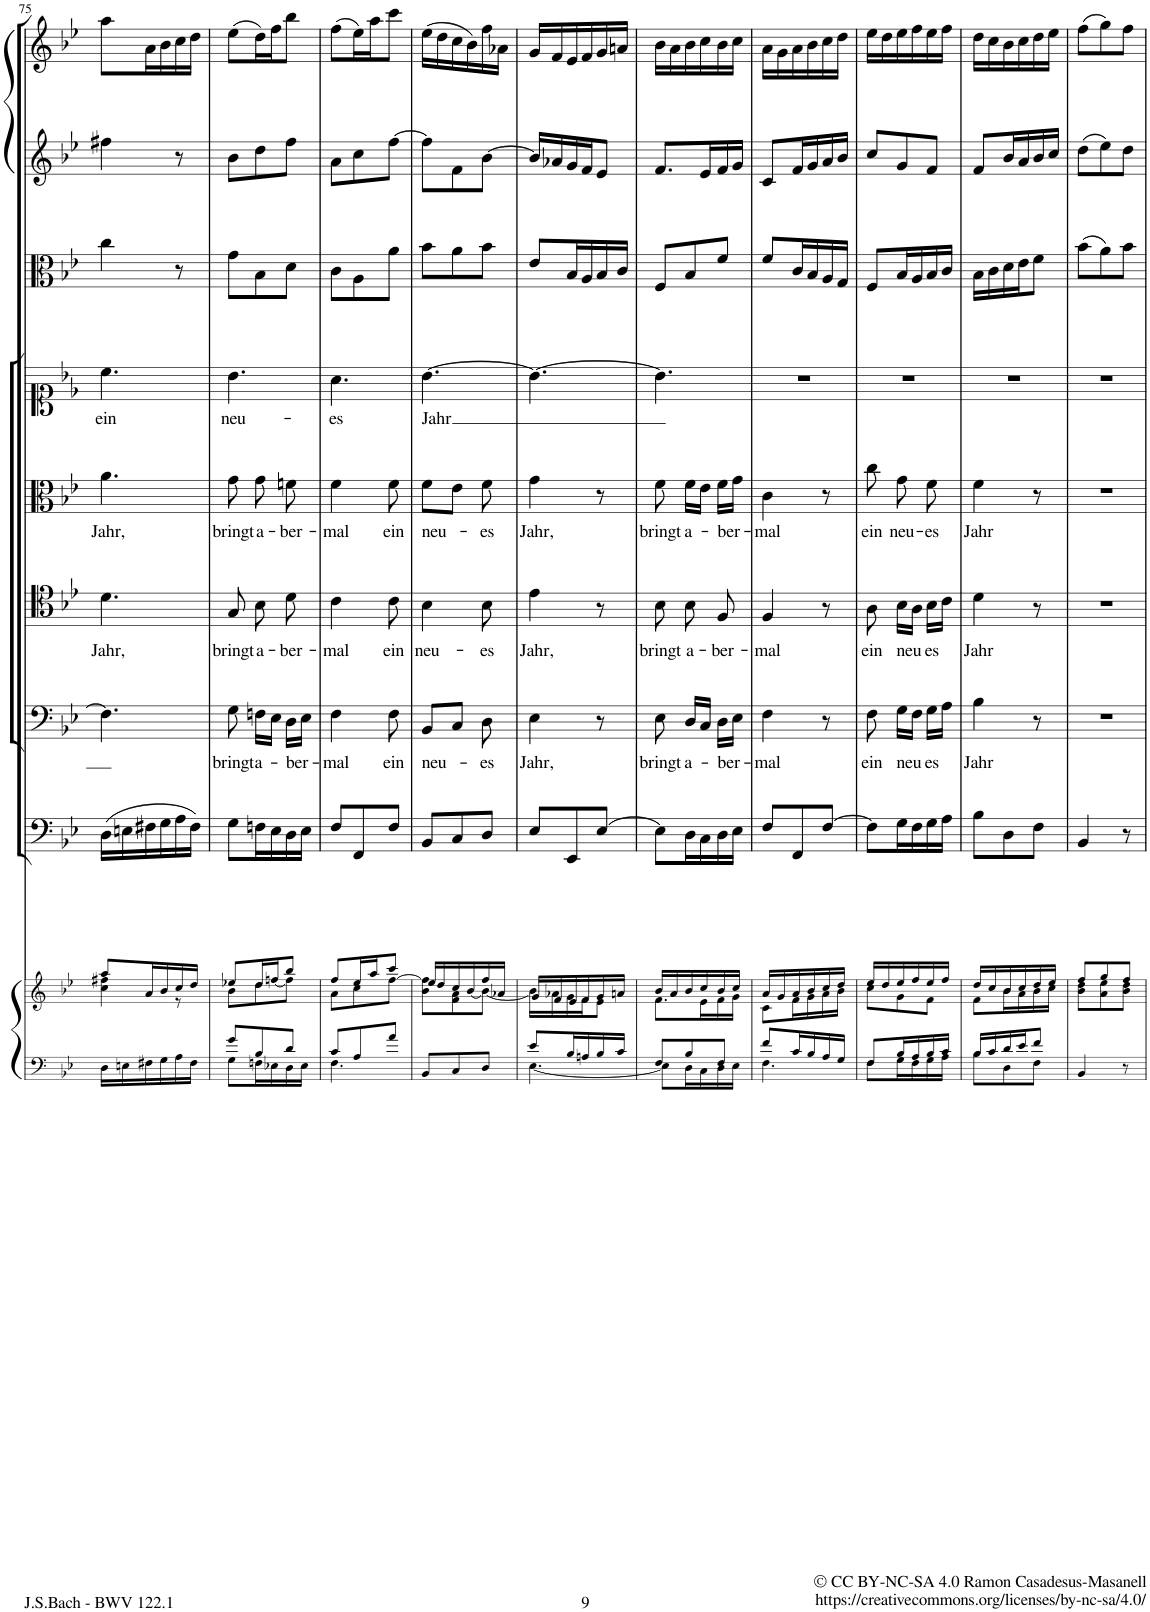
**kern	**kern	**kern	**kern	**text	**kern	**text	**kern	**text	**kern	**text	**kern	**kern	**kern
*part9	*part9	*part8	*part7	*part7	*part6	*part6	*part5	*part5	*part4	*part4	*part3	*part2	*part1
*staff10	*staff9	*staff8	*staff7	*staff7	*staff6	*staff6	*staff5	*staff5	*staff4	*staff4	*staff3	*staff2	*staff1
*I"Piano reduction	*	*I"Continuo	*I"Basso	*	*I"Tenore	*	*I"Alto	*	*I"Soprano	*	*I"Taille Viola	*I"Oboe II Violino II	*I"Oboe I Violino I
*I'Pno	*	*	*	*	*	*	*	*	*	*	*I'Vla	*I'Ob	*I'Ob
!!LO:PB:g=z
*clefF4	*clefG2	*clefF4	*clefF4	*	*clefC4	*	*clefC3	*	*clefC1	*	*clefC3	*clefG2	*clefG2
*k[b-e-]	*k[b-e-]	*k[b-e-]	*k[b-e-]	*	*k[b-e-]	*	*k[b-e-]	*	*k[b-e-]	*	*k[b-e-]	*k[b-e-]	*k[b-e-]
*M3/8	*M3/8	*M3/8	*M3/8	*	*M3/8	*	*M3/8	*	*M3/8	*	*M3/8	*M3/8	*M3/8
=75	=75	=75	=75	=75	=75	=75	=75	=75	=75	=75	=75	=75	=75
*	*^	*	*	*	*	*	*	*	*	*	*	*	*
!	!	!	!	!	!	!	!LO:LY:b	!	!LO:LY:b	!	!LO:LY:b	!	!	!
16D\LL	8aa/L	4cc\ 4ff#X\	(16D\LL	4.F#\]	.	4.d\	Jahr,	4.a\	Jahr,	4.cc\	ein	4cc\	4ff#X\	8aa\L
16En\	.	.	16En\	.	.	.	.	.	.	.	.	.	.	.
16F#X\	16a/L	.	16F#X\	.	.	.	.	.	.	.	.	.	.	16a\L
16G\	16b-/	.	16G\	.	.	.	.	.	.	.	.	.	.	16b-\
16A\	16cc/	8r	16A\	.	.	.	.	.	.	.	.	8r	8r	16cc\
16F#\JJ	16dd/JJ	.	16F#\JJ)	.	.	.	.	.	.	.	.	.	.	16dd\JJ
=76	=76	=76	=76	=76	=76	=76	=76	=76	=76	=76	=76	=76	=76	=76
*^	*	*	*	*	*	*	*	*	*	*	*	*	*	*
!	!	!	!	!	!	!LO:LY:b	!	!LO:LY:b	!	!LO:LY:b	!	!LO:LY:b	!	!	!
8g/L	8G\L	8ee-X/L	8b-\L	8G\L	8G\	bringt	8G/	bringt	8g\	bringt	4.b-\	neu-	8g\L	8b-\L	(8ee-\L
!	!	!	!	!	!	!LO:LY:b	!	!LO:LY:b	!	!LO:LY:b	!	!	!	!	!
8B-/	16Fn\L	16dd/L	8dd\	16Fn\L	16Fn\LL	a-	8B-\	a-	8g\	a-	.	.	8B-\	8dd\	16dd\L)
.	16E-X\	[<16ffn/J	.	16E-\	16E-\JJ	.	.	.	.	.	.	.	.	.	16ff\J
!	!	!	!	!	!	!LO:LY:b	!	!LO:LY:b	!	!LO:LY:b	!	!	!	!	!
8d/J	16D\	8bb-/J	8ff\J]	16D\	16D\LL	-ber-	8d\	-ber-	8fn\	-ber-	.	.	8d\J	8ff\J	8bb-\J
.	16E-\JJ	.	.	16E-\JJ	16E-\JJ	.	.	.	.	.	.	.	.	.	.
=77	=77	=77	=77	=77	=77	=77	=77	=77	=77	=77	=77	=77	=77	=77	=77
!	!	!	!	!	!	!LO:LY:b	!	!LO:LY:b	!	!LO:LY:b	!	!LO:LY:b	!	!	!
8c/L	4.F\	8ff/L	8a\L	8F/L	4F\	-mal	4c\	-mal	4f\	-mal	4.a\	-es	8c\L	8a\L	(8ff\L
8A/	.	16ee-/L	8cc\	8FF/	.	.	.	.	.	.	.	.	8A\	8cc\	16ee-\L)
.	.	16aa/J	.	.	.	.	.	.	.	.	.	.	.	.	16aa\J
!	!	!	!	!	!	!LO:LY:b	!	!LO:LY:b	!	!LO:LY:b	!	!	!	!	!
8a/J	.	8ccc/J	[>8ff\J	8F/J	8F\	ein	8c\	ein	8f\	ein	.	.	8a\J	[8ff\J	8ccc\J
*v	*v	*	*	*	*	*	*	*	*	*	*	*	*	*	*
=78	=78	=78	=78	=78	=78	=78	=78	=78	=78	=78	=78	=78	=78	=78
!	!	!	!	!	!LO:LY:b	!	!LO:LY:b	!	!LO:LY:b	!	!LO:LY:b	!	!	!
8BB-/L	16ee-/LL	8b-\ 8ff\]L	8BB-/L	8BB-/L	neu-	4B-\	neu-	8f\L	neu-	[4.b-\	Jahr	8b-\L	8ff\L]	(16ee-\LL
.	16dd/	.	.	.	.	.	.	.	.	.	.	.	.	16dd\
8C/	16cc/	8f\ 8a\	8C/	8C/J	.	.	.	8e-\J	.	.	.	8a\	8f\	16cc\
.	[<16b-/	.	.	.	.	.	.	.	.	.	.	.	.	16b-\)
!	!	!	!	!	!LO:LY:b	!	!LO:LY:b	!	!LO:LY:b	!	!	!	!	!
8D/J	16ff/	8b-\J_	8D/J	8D\	-es	8B-\	-es	8f\	-es	.	.	8b-\J	[8b-\J	16ff\
.	16a-X/JJ	.	.	.	.	.	.	.	.	.	.	.	.	16a-X\JJ
=79	=79	=79	=79	=79	=79	=79	=79	=79	=79	=79	=79	=79	=79	=79
*^	*	*	*	*	*	*	*	*	*	*	*	*	*	*
!	!	!	!	!	!	!LO:LY:b	!	!LO:LY:b	!	!LO:LY:b	!	!	!	!	!
8e-/L	[4.E-\	16g/LL	16b-\LL]	8E-/L	4E-\	Jahr,	4e-\	Jahr,	4g\	Jahr,	4.b-\_	.	8e-/L	16b-/LL]	16g/LL
.	.	16f/	16a-X\	.	.	.	.	.	.	.	.	.	.	16a-X/	16f/
16B-/L	.	16e-/	16g\	8EE-/	.	.	.	.	.	.	.	.	16B-/L	16g/	16e-/
16An/	.	16f/	16f\J	.	.	.	.	.	.	.	.	.	16A/	16f/J	16f/
16B-/	.	16g/	8e-\J	[8E-/J	8r	.	8r	.	8r	.	.	.	16B-/	8e-/J	16g/
16c/JJ	.	16an/JJ	.	.	.	.	.	.	.	.	.	.	16c/JJ	.	16an/JJ
=80	=80	=80	=80	=80	=80	=80	=80	=80	=80	=80	=80	=80	=80	=80	=80
!	!	!	!	!	!	!LO:LY:b	!	!LO:LY:b	!	!LO:LY:b	!	!	!	!	!
8F/L	8E-\L]	16b-/LL	8.f\L	8E-\L]	8E-\	bringt	8B-\	bringt	8f\	bringt	4.b-\]	.	8F/L	8.f/L	16b-\LL
.	.	16a/	.	.	.	.	.	.	.	.	.	.	.	.	16a\
!	!	!	!	!	!	!LO:LY:b	!	!LO:LY:b	!	!LO:LY:b	!	!	!	!	!
8B-/	16D\L	16b-/	.	16D\L	16D/LL	a-	8B-\	a-	16f\LL	a-	.	.	8B-/	.	16b-\
.	16C\	16cc/	16e-\L	16C\	16C/JJ	.	.	.	16e-\JJ	.	.	.	.	16e-/L	16cc\
!	!	!	!	!	!	!LO:LY:b	!	!LO:LY:b	!	!LO:LY:b	!	!	!	!	!
8F/J	16D\	16b-/	16f\	16D\	16D\LL	-ber-	8F/	-ber-	16f\LL	-ber-	.	.	8f/J	16f/	16b-\
.	16E-\JJ	16cc/JJ	16g\JJ	16E-\JJ	16E-\JJ	.	.	.	16g\JJ	.	.	.	.	16g/JJ	16cc\JJ
=81	=81	=81	=81	=81	=81	=81	=81	=81	=81	=81	=81	=81	=81	=81	=81
!	!	!	!	!	!	!LO:LY:b	!	!LO:LY:b	!	!LO:LY:b	!	!	!	!	!
8f/L	4.F\	16a/LL	8c\L	8F/L	4F\	-mal	4F/	-mal	4c\	-mal	4.r	.	8f/L	8c/L	16a\LL
.	.	16g/	.	.	.	.	.	.	.	.	.	.	.	.	16g\
16c/L	.	16a/	16f\L	8FF/	.	.	.	.	.	.	.	.	16c/L	16f/L	16a\
16B-/	.	16b-/	16g\	.	.	.	.	.	.	.	.	.	16B-/	16g/	16b-\
16A/	.	16cc/	16a\	[8F/J	8r	.	8r	.	8r	.	.	.	16A/	16a/	16cc\
16G/JJ	.	16dd/JJ	16b-\JJ	.	.	.	.	.	.	.	.	.	16G/JJ	16b-/JJ	16dd\JJ
=82	=82	=82	=82	=82	=82	=82	=82	=82	=82	=82	=82	=82	=82	=82	=82
!	!	!	!	!	!	!LO:LY:b	!	!LO:LY:b	!	!LO:LY:b	!	!	!	!	!
8F/L	8F\L	16ee-/LL	8cc\L	8F\L]	8F\	ein	8A\	ein	8cc\	ein	4.r	.	8F/L	8cc/L	16ee-\LL
.	.	16dd/	.	.	.	.	.	.	.	.	.	.	.	.	16dd\
!	!	!	!	!	!	!LO:LY:b	!	!LO:LY:b	!	!LO:LY:b	!	!	!	!	!
16B-/L	16G\L	16ee-/	8g\	16G\L	16G\LL	neu-	16B-\LL	neu-	8g\	neu-	.	.	16B-/L	8g/	16ee-\
16A/	16F\	16ff/	.	16F\	16F\JJ	.	16A\JJ	.	.	.	.	.	16A/	.	16ff\
!	!	!	!	!	!	!LO:LY:b	!	!LO:LY:b	!	!LO:LY:b	!	!	!	!	!
16B-/	16G\	16ee-/	8f\J	16G\	16G\LL	-es	16B-\LL	-es	8f\	-es	.	.	16B-/	8f/J	16ee-\
16c/JJ	16A\JJ	16ff/JJ	.	16A\JJ	16A\JJ	.	16c\JJ	.	.	.	.	.	16c/JJ	.	16ff\JJ
=83	=83	=83	=83	=83	=83	=83	=83	=83	=83	=83	=83	=83	=83	=83	=83
!	!	!	!	!	!	!LO:LY:b	!	!LO:LY:b	!	!LO:LY:b	!	!	!	!	!
16B-/LL	8B-\L	16dd/LL	8f\L	8B-\L	4B-\	Jahr	4d\	Jahr	4f\	Jahr	4.r	.	16B-\LL	8f/L	16dd\LL
16c/	.	16cc/	.	.	.	.	.	.	.	.	.	.	16c\	.	16cc\
16d/	8D\	16b-/	16b-\L	8D\	.	.	.	.	.	.	.	.	16d\	16b-/L	16b-\
16e-/J	.	16cc/	16a\	.	.	.	.	.	.	.	.	.	16e-\J	16a/	16cc\
8f/J	8F\J	16dd/	16b-\	8F\J	8r	.	8r	.	8r	.	.	.	8f\J	16b-/	16dd\
.	.	16ee-/JJ	16cc\JJ	.	.	.	.	.	.	.	.	.	.	16cc/JJ	16ee-\JJ
*v	*v	*	*	*	*	*	*	*	*	*	*	*	*	*	*
=84	=84	=84	=84	=84	=84	=84	=84	=84	=84	=84	=84	=84	=84	=84
4BB-/	8ff/L	8b-\ 8dd\L	4BB-/	4.r	.	4.r	.	4.r	.	4.r	.	(8b-\L	(8dd\L	(8ff\L
.	8gg/	8a\ 8ee-\	.	.	.	.	.	.	.	.	.	8a\)	8ee-\)	8gg\)
8r	8ff/J	8b-\ 8dd\J	8r	.	.	.	.	.	.	.	.	8b-\J	8dd\J	8ff\J
*	*v	*v	*	*	*	*	*	*	*	*	*	*	*	*
=	=	=	=	=	=	=	=	=	=	=	=	=	=
*-	*-	*-	*-	*-	*-	*-	*-	*-	*-	*-	*-	*-	*-
